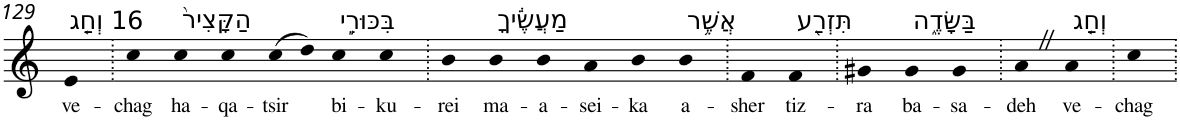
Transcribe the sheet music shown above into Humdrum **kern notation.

**kern	**text
*part1	*part1
*staff1	*staff1
*I"Piano	*
*I'Pno	*
!!LO:PB:g=z
*clefG2	*
*k[]	*
=129	=129
!LO:TX:a:t=16 וְחַ֤ג	!
!	!LO:LY:b
4e	ve-
=130.	=130.
!	!LO:LY:b
4cc	-chag
!LO:TX:a:t=הַקָּצִיר֙	!
!	!LO:LY:b
4cc	ha-
!	!LO:LY:b
4cc	-qa-
!	!LO:LY:b
(>8cc	-tsir
8dd)	.
!LO:TX:a:t=בִּכּוּרֵ֣י	!
!	!LO:LY:b
4cc	bi-
!	!LO:LY:b
4cc	-ku-
=131.	=131.
!	!LO:LY:b
4b	-rei
!LO:TX:a:t=מַעֲשֶׂ֔יךָ	!
!	!LO:LY:b
4b	ma-
!	!LO:LY:b
4b	-a-
!	!LO:LY:b
4a	-sei-
!	!LO:LY:b
4b	-ka
!LO:TX:a:t=אֲשֶׁ֥ר	!
!	!LO:LY:b
4b	a-
=132.	=132.
!	!LO:LY:b
4f	-sher
!LO:TX:a:t=תִּזְרַ֖ע	!
!	!LO:LY:b
4f	tiz-
=133.	=133.
!	!LO:LY:b
4g#X	-ra
!LO:TX:a:t=בַּשָּׂדֶ֑ה	!
!	!LO:LY:b
4g#	ba-
!	!LO:LY:b
4g#	-sa-
=134.	=134.
!	!LO:LY:b
4aZ	-deh
!LO:TX:a:t=וְחַ֤ג	!
!	!LO:LY:b
4a	ve-
=135.	=135.
!	!LO:LY:b
4cc	-chag
=.	=.
*-	*-
